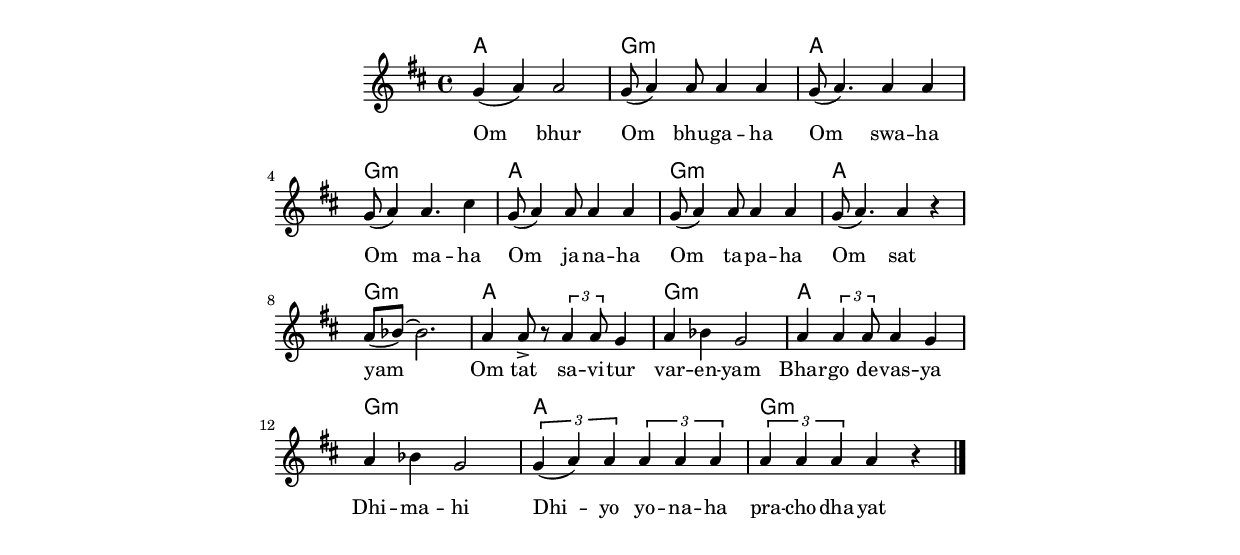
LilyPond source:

\version "2.19.45"
\paper {
	line-width = 4.6\in
}

melody = \relative c'' {
  \clef treble
  \key d \major
  \time 4/4
  \set Score.voltaSpannerDuration = #(ly:make-moment 4/4)
	\new Voice = "words" {
		g4( a) a2 | g8( a4) a8 a4 a | g8( a4.) a4 a | g8( a4) a4. cis4 | % Om bur ... maha
		g8( a4) a8 a4 a | g8( a4) a8 a4 a | g8( a4.) a4 r | a8( bes)~ bes2. | % Om sawaha... sat yam
		a4 a8-> r8 \times 2/3 { a4 a8 } g4 | a bes g2 | a4 \times 2/3 { a4 a8 } a4 g | a bes g2 | % Om tat savitur ... dimahi
		\times 2/3 { g4( a) a } \times 2/3 { a a a } | \times 2/3 { a a a } a4 r \bar "|." % Dhi yo yo... prachodhayat
		}
}

text =  \lyricmode {
	Om bhur | Om bhu -- ga -- ha  | Om swa -- ha | Om ma -- ha |
	Om ja -- na -- ha | Om ta -- pa -- ha | Om sat | yam |
	Om tat sa -- vi -- tur | var -- en -- yam | Bhar -- go  de -- vas -- ya | Dhi -- ma -- hi |
	Dhi -- yo yo -- na -- ha | pra -- cho -- dha -- yat |
}


twochords = \chordmode { a1 | g:m | }

harmonies = {
	\twochords \twochords
	\twochords \twochords
	\twochords \twochords
	\twochords
}

\score {
  <<
    \new ChordNames {
      \set chordChanges = ##t
      \harmonies
    }
    \new Staff  {
    	\new Voice = "one" { \melody }
  	}
    \new Lyrics \lyricsto "words" \text
  >>
  \layout { 
   #(layout-set-staff-size 16)
   }
  \midi { 
  	\tempo 4 = 125
  }
}